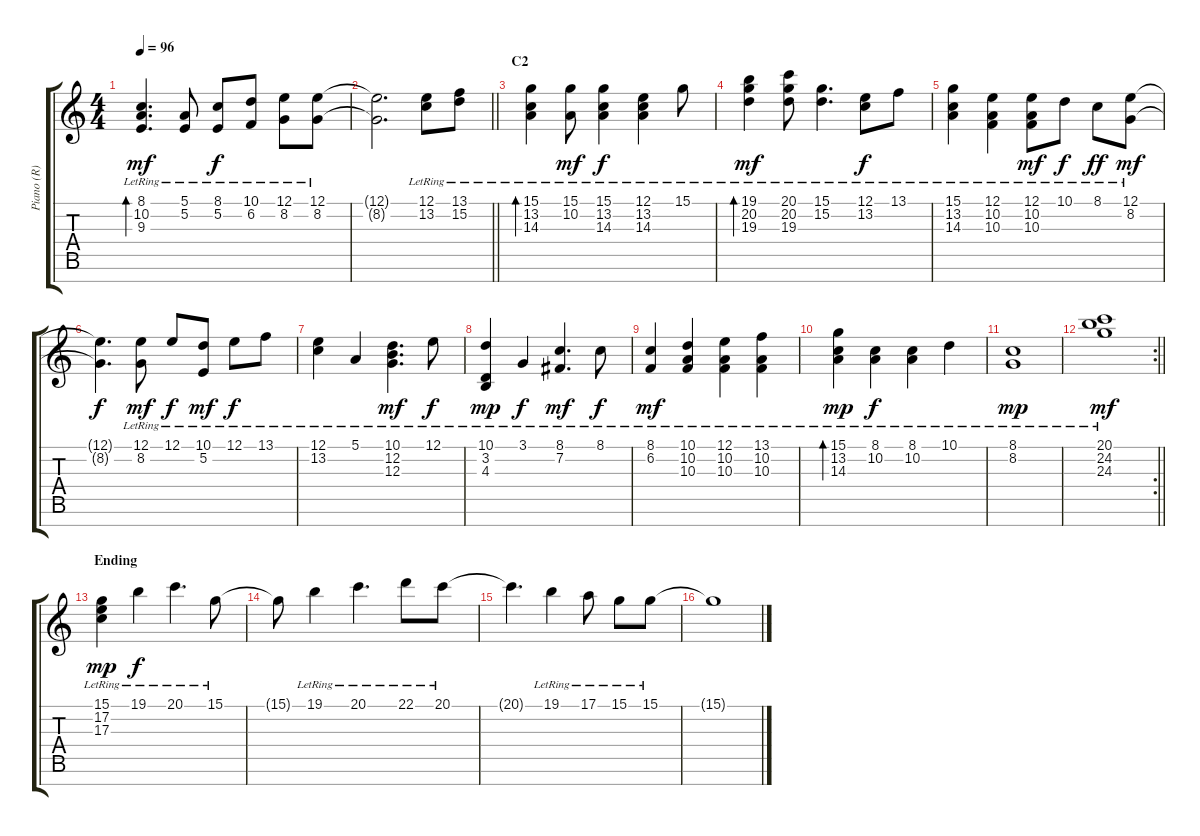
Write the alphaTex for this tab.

\track ("Piano (R)" "Piano (R)") {instrument acousticgrandpiano}
\staff {score tabs}
\tuning (E4 B3 G3 D3 A2 E2 B1) {hide}
\ts (4 4)
\tempo 96
\clef g2
\ks c
(8.1{lr} 10.2{lr} 9.3{lr}).4{d bd 60 dy mf} (5.1{lr} 5.2{lr}).8 (8.1{lr} 5.2{lr}).8{dy f} (10.1{lr} 6.2{lr}).8 (12.1{lr} 8.2{lr}).8 (12.1{lr} 8.2{lr}).8 |
\barLineRight lightlight
(12.1{t} 8.2{t}).2{d} (12.1{lr} 13.2{lr}).8 (13.1{lr} 15.2{lr}).8 |
\section ("" "C2")
(15.1{lr} 13.2{lr} 14.3{lr}).4{bd 60} (15.1{lr} 10.2{lr}).8{dy mf} (15.1{lr} 13.2{lr} 14.3{lr}).4{dy f} (12.1{lr} 13.2{lr} 14.3{lr}).4 15.1{lr}.8 |
(19.1{lr} 20.2{lr} 19.3{lr}).4{bd 60 dy mf} (20.1{lr} 20.2{lr} 19.3{lr}).8 (15.1{lr} 15.2{lr}).4{d} (12.1{lr} 13.2{lr}).8{dy f} 13.1{lr}.8 |
(15.1{lr} 13.2{lr} 14.3{lr}).4 (12.1{lr} 10.2{lr} 10.3{lr}).4 (12.1{lr} 10.2{lr} 10.3{lr}).8{dy mf} 10.1{lr}.8{dy f} 8.1{lr}.8{dy ff} (12.1{lr} 8.2{lr}).8{dy mf} |
(12.1{t} 8.2{t}).4{d dy f} (12.1{lr} 8.2{lr}).8{dy mf} 12.1{lr}.8{dy f} (10.1{lr} 5.2{lr}).8{dy mf} 12.1{lr}.8{dy f} 13.1{lr}.8 |
(12.1{lr} 13.2{lr}).4 5.1{lr}.4 (10.1{lr} 12.2{lr} 12.3{lr}).4{d dy mf} 12.1{lr}.8{dy f} |
(10.1{lr} 3.2{lr} 4.3{lr}).4{dy mp} 3.1{lr}.4{dy f} (8.1{lr} 7.2{lr}).4{d dy mf} 8.1{lr}.8{dy f} |
(8.1{lr} 6.2{lr}).4{dy mf} (10.1{lr} 10.2{lr} 10.3{lr}).4 (12.1{lr} 10.2{lr} 10.3{lr}).4 (13.1{lr} 10.2{lr} 10.3{lr}).4 |
(15.1{lr} 13.2{lr} 14.3{lr}).4{bd 60 dy mp} (8.1{lr} 10.2{lr}).4{dy f} (8.1{lr} 10.2{lr}).4 10.1{lr}.4 |
(8.1{lr} 8.2{lr}).1{dy mp} |
\rc 2
\barLineRight lightlight
(20.1{lr} 24.2{lr} 24.3{lr}).1{dy mf} |
\section ("" "Ending")
(15.1{lr} 17.2{lr} 17.3{lr}).4{dy mp} 19.1{lr}.4{dy f} 20.1{lr}.4{d} 15.1{lr}.8 |
15.1{t}.8{volume 0} 19.1{lr}.4 20.1{lr}.4{d} 22.1{lr}.8 20.1{lr}.8 |
20.1{t}.4{d} 19.1{lr}.4 17.1{lr}.8 15.1{lr}.8 15.1{lr}.8 |
15.1{t}.1
